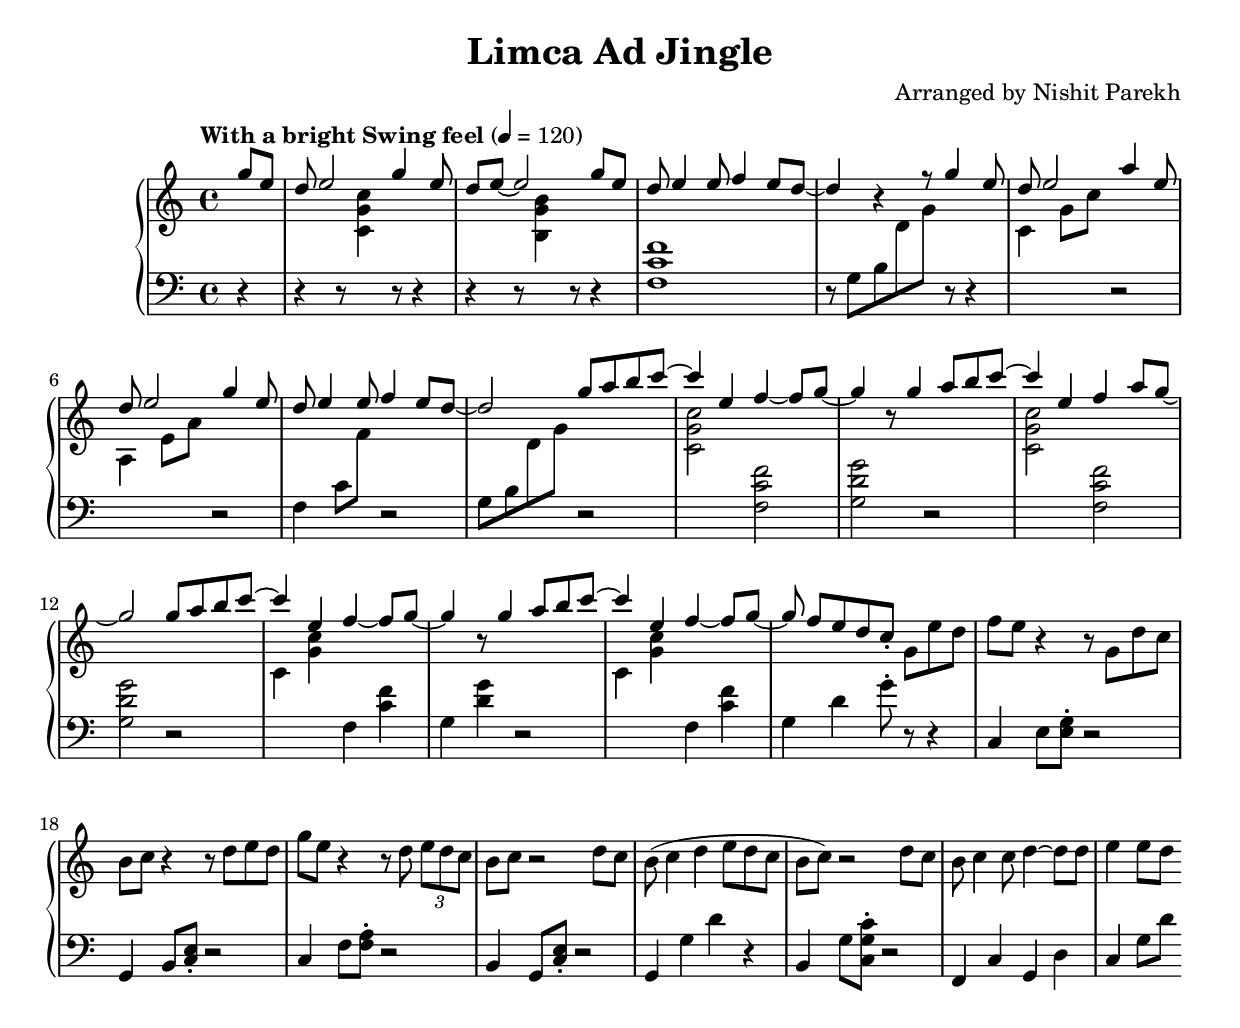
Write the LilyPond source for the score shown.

\version "2.19.82"

\header{
 title = "Limca Ad Jingle"
 composer = "Arranged by Nishit Parekh"
}



% ------------------------------------------------------------------------------
% MACROS
% ------------------------------------------------------------------------------
macroStaffUp = \change Staff	= "up"
macroStaffDn = \change Staff	= "down"

macroOnceStemUp = \once \stemUp
macroOnceStemDn = \once \stemDown





% ------------------------------------------------------------------------------
% NOTES
% ------------------------------------------------------------------------------

% ====================
% Intro
% ====================

rhIntro = {
  \partial 4
  \stemUp
  g'8 e8 |
  d8 e2 g4 e8 |
  d8 e8~ e2 g8 e8 |
  d8 e4 e8 f4 e8 d8~ |
  d4 r4 r8 g4 e8 |
  d8 e2 a4 e8 |
  d8 e2 g4 e8 |
  d8 e4 e8 f4 e8 d8~|
  d2
  \stemNeutral
}

lhIntro = {
  \partial 4
  \stemDown
  r4 |
  r4 r8 \macroStaffUp <c g' c>4 \macroStaffDn r8 r4 |
  r4 r8 \macroStaffUp <b g' b>4 \macroStaffDn r8 r4 |
  <f c' f>1 |
  r8 g8_[ b8 \macroStaffUp d8 g8] \macroStaffDn r8 r4 |
  \macroStaffUp c,4 g'8 c8 \macroStaffDn r2 |
  \macroStaffUp a,4 e'8 a8 \macroStaffDn r2 |
  f,4 c'8 \macroStaffUp f8 \macroStaffDn r2 |
  g,8_[ b8 \macroStaffUp d8 g8] \macroStaffDn
  \stemNeutral
}



% ====================
% Chorus 1
% ====================

rhChorusOne = {
  \stemUp
  g8 a8 b8 \tieUp c8~ |
  c4 \tieNeutral e,4 f4~ f8 g8~ |
  g4 r8 g4 a8 b8 \tieUp c8~ |
  c4 \tieNeutral e,4 f4 a8 g8~ |
  g2 g8 a8 b8 \tieUp c8~ |
  c4 \tieNeutral e,4 f4~ f8 g8~ |
  g4 r8 g4 a8 b8 \tieUp c8~ |
  c4 \tieNeutral e,4 f4~ f8 g8~ |
  g8 f8[ e8 d8 c8]\staccato \stemNeutral
}

lhChorusOne = {
  \stemDown
  r2 |
  \macroStaffUp <c, g' c>2 \macroStaffDn <f, c' f>2 |
  <g d' g>2 r2 |
  \macroStaffUp <c g' c>2 \macroStaffDn <f, c' f>2 |
  <g d' g>2 r2 |
  \macroStaffUp c4 <g' c>4 \macroStaffDn f,4 <c' f>4 | % TODO: RH and LH very close, in same column: Find a way to horizontally shift the notes
  g4 <d' g>4 r2 |
  \macroStaffUp c4 <g' c>4 \macroStaffDn f,4 <c' f>4 | % TODO: Same as above
  g4 d'4 g8\staccato
  \stemNeutral
}


% ====================
% Verse 1
% ====================

rhVerseOne = {
  g8[ e'8 d8] |
  f8 e8 r4 r8 g,8 d'8 c8 |
  b8 c8 r4 r8 d8 e8 d8 |
  g8 e8 r4 r8 d8 \tuplet 3/2 {e8 d c} |
  b8 c8 r2 d8 c8 |
  b8( c4 d4 e8 d8 c8 |
  b8 c8) r2 d8 c8 |
  b8 c4 c8 d4~ d8 d8 |
  e4 e8 d8
}

lhVerseOne = {
  r8 r4 |
  c,,4 e8 <e g>8\staccato r2 |
  g,4 b8 <c e>8\staccato r2 |
  c4 f8 <f a>8\staccato r2 |
  b,4 g8 <c e>8\staccato r2 |
  g4 g'4 d'4 r4 |
  b,4 g'8 <c, g' c>8\staccato r2 |
  f,4 c'4 g4 d'4 |
  c4 g'8 d'8
}

\score{
  \new PianoStaff <<
    \new Staff = "up" {
      <<
      \tempo "With a bright Swing feel" 4 = 120
      \clef treble
      \key c \major
      \time 4/4

      \relative c'' {
        \rhIntro
        \rhChorusOne
        \rhVerseOne
      }

      >>
    }

    \new Staff = "down" {
      \clef bass
      \key c \major
      \time 4/4

      \relative c' {
        \lhIntro
        \lhChorusOne
        \lhVerseOne
      }
    }
  >>
}